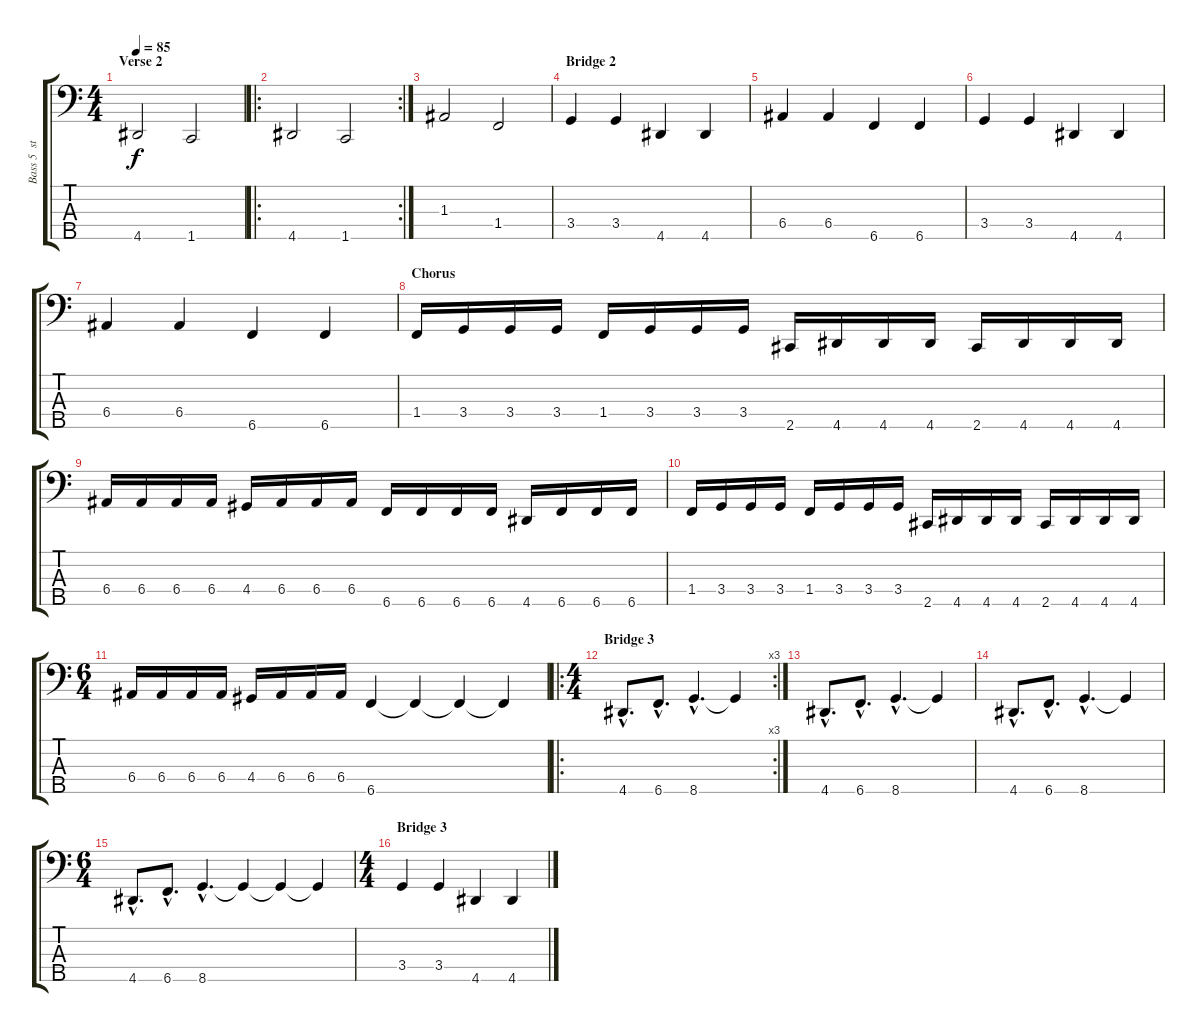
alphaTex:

\track ("Bass 5  strings" "Bass 5  st") {instrument electricbassfinger}
\staff {score tabs}
\tuning (G2 D2 A1 E1 B0) {hide}
\ts (4 4)
\section ("" "Verse 2")
\tempo 85
\clef f4
\ks c
4.5.2{dy f} 1.5.2 |
\ro
\rc 2
4.5.2 1.5.2 |
1.3.2 1.4.2 |
\section ("" "Bridge 2")
3.4.4 3.4.4 4.5.4 4.5.4 |
6.4.4 6.4.4 6.5.4 6.5.4 |
3.4.4 3.4.4 4.5.4 4.5.4 |
6.4.4 6.4.4 6.5.4 6.5.4 |
\section ("" "Chorus")
1.4.16 3.4.16 3.4.16 3.4.16 1.4.16 3.4.16 3.4.16 3.4.16 2.5.16 4.5.16 4.5.16 4.5.16 2.5.16 4.5.16 4.5.16 4.5.16 |
6.4.16 6.4.16 6.4.16 6.4.16 4.4.16 6.4.16 6.4.16 6.4.16 6.5.16 6.5.16 6.5.16 6.5.16 4.5.16 6.5.16 6.5.16 6.5.16 |
1.4.16 3.4.16 3.4.16 3.4.16 1.4.16 3.4.16 3.4.16 3.4.16 2.5.16 4.5.16 4.5.16 4.5.16 2.5.16 4.5.16 4.5.16 4.5.16 |
\ts (6 4)
6.4.16 6.4.16 6.4.16 6.4.16 4.4.16 6.4.16 6.4.16 6.4.16 6.5.4 6.5{t}.4 6.5{t}.4 6.5{t}.4 |
\ro
\rc 3
\ts (4 4)
\section ("" "Bridge 3")
4.5{hac}.8{d} 6.5{hac}.8{d} 8.5{hac}.4{d} 8.5{t}.4 |
4.5{hac}.8{d} 6.5{hac}.8{d} 8.5{hac}.4{d} 8.5{t}.4 |
4.5{hac}.8{d} 6.5{hac}.8{d} 8.5{hac}.4{d} 8.5{t}.4 |
\ts (6 4)
4.5{hac}.8{d} 6.5{hac}.8{d} 8.5{hac}.4{d} 8.5{t}.4 8.5{t}.4 8.5{t}.4 |
\ts (4 4)
\section ("" "Bridge 3")
3.4.4 3.4.4 4.5.4 4.5.4
